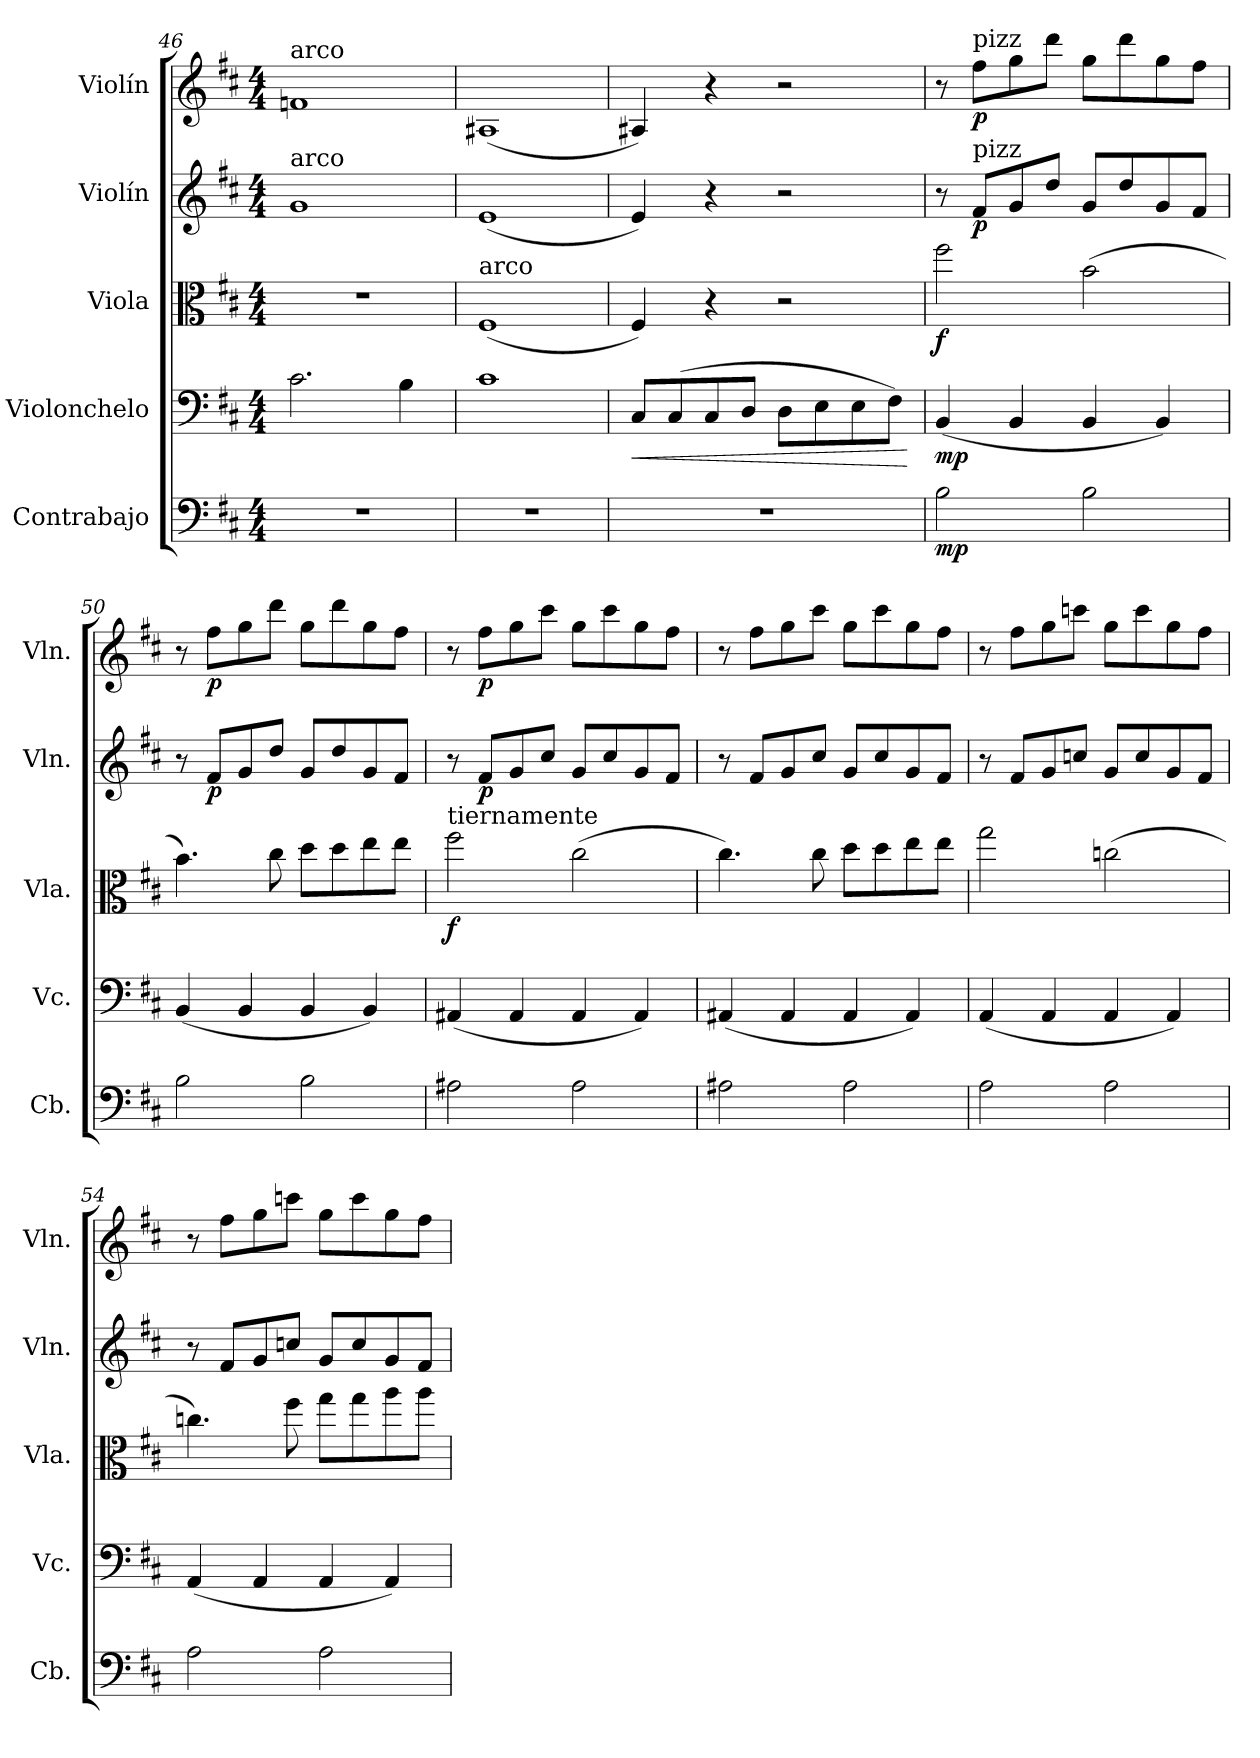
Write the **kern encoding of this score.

**kern	**dynam	**kern	**dynam	**kern	**dynam	**kern	**dynam	**kern	**dynam
*part5	*part5	*part4	*part4	*part3	*part3	*part2	*part2	*part1	*part1
*staff5	*staff5	*staff4	*staff4	*staff3	*staff3	*staff2	*staff2	*staff1	*staff1
*I"Contrabajo	*	*I"Violonchelo	*	*I"Viola	*	*I"Violín	*	*I"Violín	*
*I'Cb.	*	*I'Vc.	*	*I'Vla.	*	*I'Vln.	*	*I'Vln.	*
*clefF4	*	*clefF4	*	*clefC3	*	*clefG2	*	*clefG2	*
*ITrd7c12	*	*	*	*	*	*	*	*	*
*k[f#c#]	*	*k[f#c#]	*	*k[f#c#]	*	*k[f#c#]	*	*k[f#c#]	*
*M4/4	*	*M4/4	*	*M4/4	*	*M4/4	*	*M4/4	*
=46	=46	=46	=46	=46	=46	=46	=46	=46	=46
!	!	!	!	!	!	!	!	!LO:TX:a:t=arco	!
!	!	!	!	!	!	!LO:TX:a:t=arco	!	!	!
1r	.	2.c#\	.	1r	.	1g	.	1fn	.
.	.	4B\	.	.	.	.	.	.	.
=47	=47	=47	=47	=47	=47	=47	=47	=47	=47
!	!	!	!	!LO:TX:a:t=arco	!	!	!	!	!
1r	.	1c#	.	(1F#	.	(1e	.	(1A#X	.
!!LO:LB:g=z
=48	=48	=48	=48	=48	=48	=48	=48	=48	=48
!	!	!	!LO:HP:b	!	!	!	!	!	!
1r	.	8C#/L	<	4F#/)	.	4e/)	.	4A#X/)	.
.	.	(8C#/	.	.	.	.	.	.	.
.	.	8C#/	.	4r	.	4r	.	4r	.
.	.	8D/J	.	.	.	.	.	.	.
.	.	8D\L	.	2r	.	2r	.	2r	.
.	.	8E\	.	.	.	.	.	.	.
.	.	8E\	.	.	.	.	.	.	.
.	.	8F#\J)	.	.	.	.	.	.	.
.	.	.	[	.	.	.	.	.	.
=49	=49	=49	=49	=49	=49	=49	=49	=49	=49
!	!LO:DY:b	!	!LO:DY:b	!	!LO:DY:b	!	!	!	!
2BB\	mp	(4BB/	mp	2ff#\	f	8r	.	8r	.
!	!	!	!	!	!	!	!	!LO:TX:a:t=pizz	!
!	!	!	!	!	!	!LO:TX:a:t=pizz	!	!	!
!	!	!	!	!	!	!	!LO:DY:b	!	!LO:DY:b
.	.	.	.	.	.	8f#/L	p	8ff#\L	p
.	.	4BB/	.	.	.	8g/	.	8gg\	.
.	.	.	.	.	.	8dd/J	.	8ddd\J	.
2BB\	.	4BB/	.	(2b\	.	8g/L	.	8gg\L	.
.	.	.	.	.	.	8dd/	.	8ddd\	.
.	.	4BB/)	.	.	.	8g/	.	8gg\	.
.	.	.	.	.	.	8f#/J	.	8ff#\J	.
=50	=50	=50	=50	=50	=50	=50	=50	=50	=50
2BB\	.	(4BB/	.	4.b\)	.	8r	.	8r	.
!	!	!	!	!	!	!	!LO:DY:b	!	!LO:DY:b
.	.	.	.	.	.	8f#/L	p	8ff#\L	p
.	.	4BB/	.	.	.	8g/	.	8gg\	.
.	.	.	.	8cc#\	.	8dd/J	.	8ddd\J	.
2BB\	.	4BB/	.	8dd\L	.	8g/L	.	8gg\L	.
.	.	.	.	8dd\	.	8dd/	.	8ddd\	.
.	.	4BB/)	.	8ee\	.	8g/	.	8gg\	.
.	.	.	.	8ee\J	.	8f#/J	.	8ff#\J	.
=51	=51	=51	=51	=51	=51	=51	=51	=51	=51
!	!	!	!	!LO:TX:a:t=tiernamente	!	!	!	!	!
!	!	!	!	!	!LO:DY:b	!	!	!	!
2AA#X\	.	(4AA#X/	.	2ff#\	f	8r	.	8r	.
!	!	!	!	!	!	!	!LO:DY:b	!	!LO:DY:b
.	.	.	.	.	.	8f#/L	p	8ff#\L	p
.	.	4AA#/	.	.	.	8g/	.	8gg\	.
.	.	.	.	.	.	8cc#/J	.	8ccc#\J	.
2AA#\	.	4AA#/	.	(2cc#\	.	8g/L	.	8gg\L	.
.	.	.	.	.	.	8cc#/	.	8ccc#\	.
.	.	4AA#/)	.	.	.	8g/	.	8gg\	.
.	.	.	.	.	.	8f#/J	.	8ff#\J	.
!!LO:PB:g=z
=52	=52	=52	=52	=52	=52	=52	=52	=52	=52
2AA#X\	.	(4AA#X/	.	4.cc#\)	.	8r	.	8r	.
.	.	.	.	.	.	8f#/L	.	8ff#\L	.
.	.	4AA#/	.	.	.	8g/	.	8gg\	.
.	.	.	.	8cc#\	.	8cc#/J	.	8ccc#\J	.
2AA#\	.	4AA#/	.	8dd\L	.	8g/L	.	8gg\L	.
.	.	.	.	8dd\	.	8cc#/	.	8ccc#\	.
.	.	4AA#/)	.	8ee\	.	8g/	.	8gg\	.
.	.	.	.	8ee\J	.	8f#/J	.	8ff#\J	.
=53	=53	=53	=53	=53	=53	=53	=53	=53	=53
2AA\	.	(4AA/	.	2gg\	.	8r	.	8r	.
.	.	.	.	.	.	8f#/L	.	8ff#\L	.
.	.	4AA/	.	.	.	8g/	.	8gg\	.
.	.	.	.	.	.	8ccn/J	.	8cccn\J	.
2AA\	.	4AA/	.	(2ccn\	.	8g/L	.	8gg\L	.
.	.	.	.	.	.	8cc/	.	8ccc\	.
.	.	4AA/)	.	.	.	8g/	.	8gg\	.
.	.	.	.	.	.	8f#/J	.	8ff#\J	.
=54	=54	=54	=54	=54	=54	=54	=54	=54	=54
2AA\	.	(4AA/	.	4.ccn\)	.	8r	.	8r	.
.	.	.	.	.	.	8f#/L	.	8ff#\L	.
.	.	4AA/	.	.	.	8g/	.	8gg\	.
.	.	.	.	8ff#\	.	8ccn/J	.	8cccn\J	.
2AA\	.	4AA/	.	8gg\L	.	8g/L	.	8gg\L	.
.	.	.	.	8gg\	.	8cc/	.	8ccc\	.
.	.	4AA/)	.	8aa\	.	8g/	.	8gg\	.
.	.	.	.	8aa\J	.	8f#/J	.	8ff#\J	.
=	=	=	=	=	=	=	=	=	=
*-	*-	*-	*-	*-	*-	*-	*-	*-	*-
